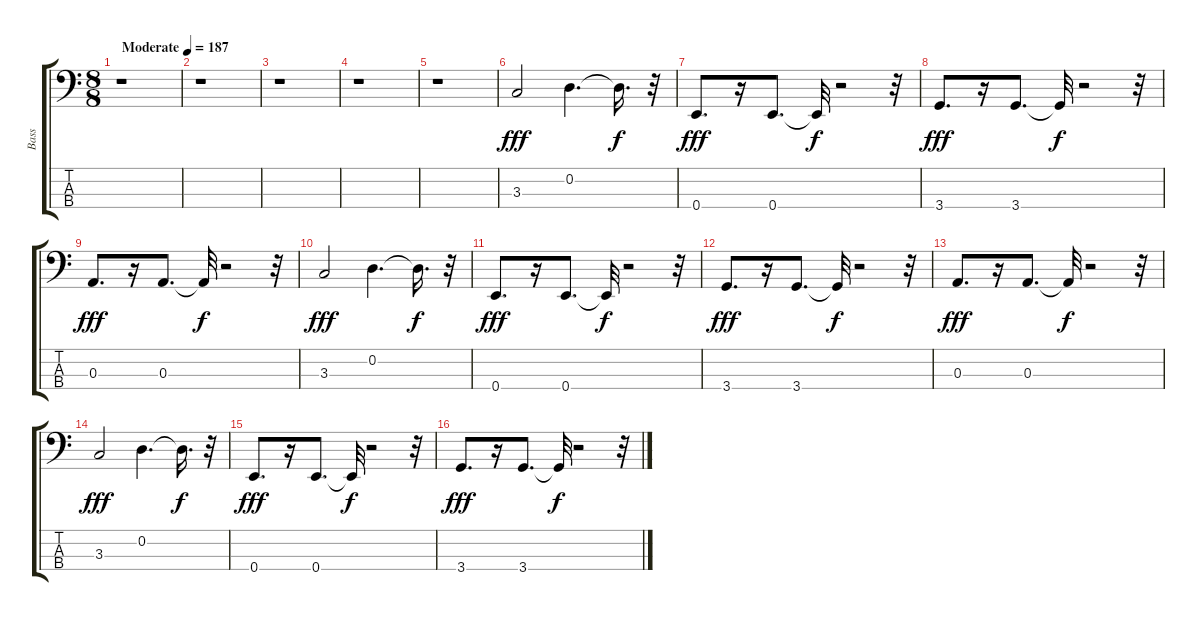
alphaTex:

\track ("Bass" "Bass") {instrument electricbassfinger}
\staff {score tabs}
\tuning (G2 D2 A1 E1) {hide}
\ts (8 8)
\tempo (187 "Moderate")
\clef f4
\ks c
r.1{dy fff instrument electricbassfinger} |
r.1 |
r.1 |
r.1 |
r.1 |
3.3.2 0.2.4{d} 0.2{t}.16{d dy f} r.32 |
0.4.8{d dy fff} r.16 0.4.8{d} 0.4{t}.32{dy f} r.2 r.32 |
3.4.8{d dy fff} r.16 3.4.8{d} 3.4{t}.32{dy f} r.2 r.32 |
0.3.8{d dy fff} r.16 0.3.8{d} 0.3{t}.32{dy f} r.2 r.32 |
3.3.2{dy fff} 0.2.4{d} 0.2{t}.16{d dy f} r.32 |
0.4.8{d dy fff} r.16 0.4.8{d} 0.4{t}.32{dy f} r.2 r.32 |
3.4.8{d dy fff} r.16 3.4.8{d} 3.4{t}.32{dy f} r.2 r.32 |
0.3.8{d dy fff} r.16 0.3.8{d} 0.3{t}.32{dy f} r.2 r.32 |
3.3.2{dy fff} 0.2.4{d} 0.2{t}.16{d dy f} r.32 |
0.4.8{d dy fff} r.16 0.4.8{d} 0.4{t}.32{dy f} r.2 r.32 |
3.4.8{d dy fff} r.16 3.4.8{d} 3.4{t}.32{dy f} r.2 r.32
